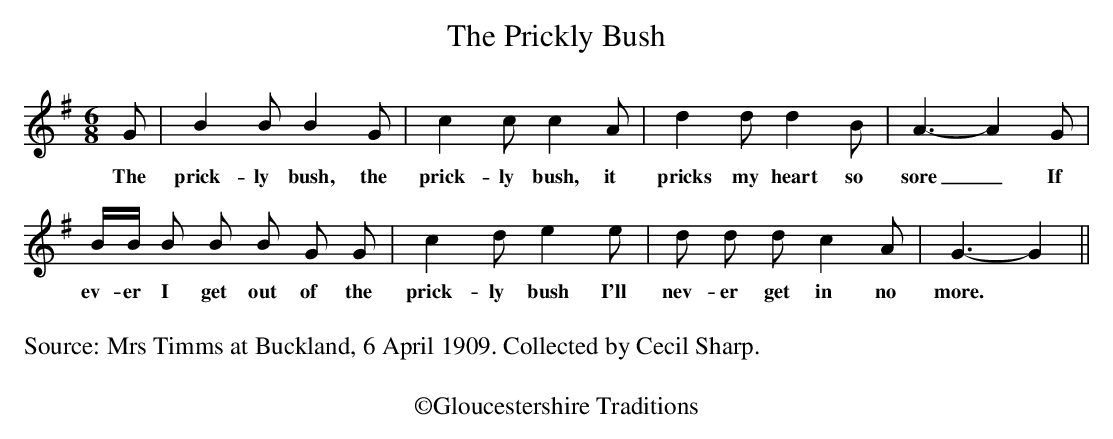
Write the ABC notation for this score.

X:1
T: The Prickly Bush
M: 6/8
L: 1/8
K: G
G|B2BB2G|c2cc2A|d2dd2B|A3-A2G|
w: The prick-ly bush, the prick-ly bush, it pricks my heart so sore_ If
B/B/ B B B G G|c2de2e|d d d c2A|G3-G2||
w:ev-er I get out of the prick-ly bush I'll nev-er get in no more.
W:
